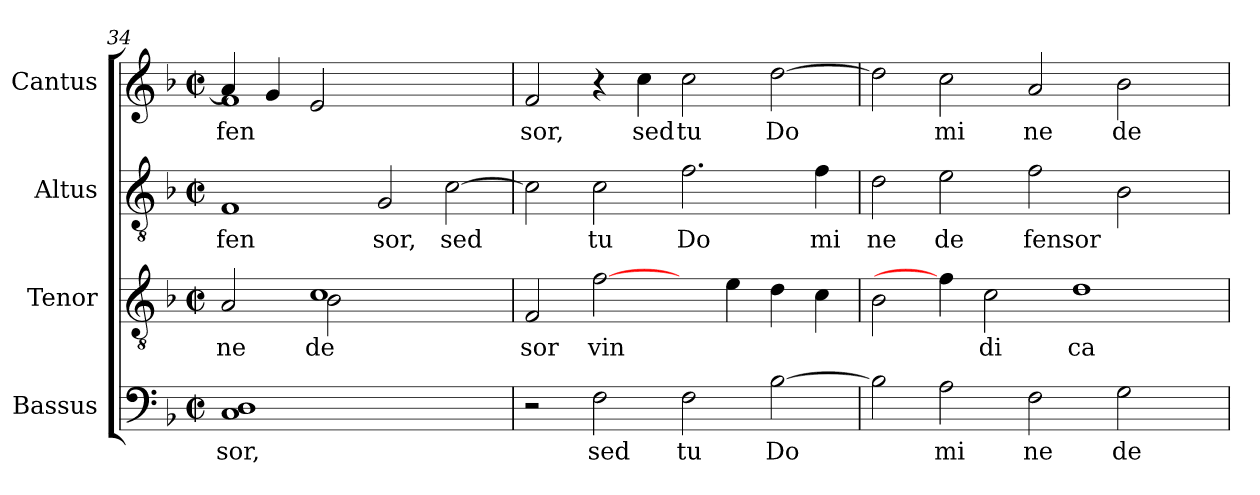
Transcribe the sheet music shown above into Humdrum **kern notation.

**kern	**text	**kern	**text	**kern	**text	**kern	**text
*part4	*part4	*part3	*part3	*part2	*part2	*part1	*part1
*staff4	*staff4	*staff3	*staff3	*staff2	*staff2	*staff1	*staff1
*I"Bassus	*	*I"Tenor	*	*I"Altus	*	*I"Cantus	*
*clefF4	*	*clefGv2	*	*clefGv2	*	*clefG2	*
*k[b-]	*	*k[b-]	*	*k[b-]	*	*k[b-]	*
*F:	*	*F:	*	*F:	*	*F:	*
*M2/2	*	*M2/2	*	*M2/2	*	*M2/2	*
*met(c|)	*	*met(c|)	*	*met(c|)	*	*met(c|)	*
=34	=34	=34	=34	=34	=34	=34	=34
!	!LO:LY:b:cj	!	!LO:LY:b:cj	!	!LO:LY:b:cj	!	!LO:LY:b:cj
*	*	*^	*	*	*	*^	*
1D 1C	sor,	2A/	2ryy	ne	1F	fen	4a/]	1f	fen
.	.	.	.	.	.	.	4g/	.	.
!	!	!	!	!LO:LY:b:cj	!	!	!	!	!
!	!	!	!	!LO:LY:b:cj	!	!	!	!	!
.	.	1c	2B-\	de	.	.	2e/	.	.
!	!	!	!	!	!	!LO:LY:b:cj	!	!	!
1ryy	.	.	2ryy	.	2G/	sor,	1ryy	1ryy	.
!	!	!	!	!	!	!LO:LY:b	!	!	!
.	.	2ryy	2ryy	.	[>2c\	sed	.	.	.
*	*	*	*	*	*	*	*v	*v	*
=35	=35	=35	=35	=35	=35	=35	=35	=35
!	!	!	!	!LO:LY:b:cj	!	!	!	!LO:LY:b:cj
*	*	*v	*v	*	*	*	*	*
2r	.	2F/	sor	2c\]	.	2f/	sor,
!	!LO:LY:b:cj	!	!LO:LY:b	!	!LO:LY:b:cj	!	!
2F\	sed	[2f\	vin	2c\	tu	4r	.
!	!	!	!	!	!	!	!LO:LY:b:cj
.	.	.	.	.	.	4cc\	sed
!	!LO:LY:b:cj	!	!	!	!LO:LY:b:cj	!	!LO:LY:b:cj
2F\	tu	4ryy	.	2.f\	Do	2cc\	tu
.	.	4e\	.	.	.	.	.
!	!LO:LY:b	!	!	!	!	!	!LO:LY:b
[>2B-\	Do	4d\	.	.	.	[>2dd\	Do
!	!	!	!	!	!LO:LY:b:cj	!	!
.	.	4c\	.	4f\	mi	.	.
=36	=36	=36	=36	=36	=36	=36	=36
!	!	!	!	!	!LO:LY:b:cj	!	!
2B-\]	.	2B-\	.	2d\	ne	2dd\]	.
!	!LO:LY:b:cj	!	!	!	!LO:LY:b:cj	!	!LO:LY:b:cj
2A\	mi	4f\]	.	2e\	de	2cc\	mi
!	!	!	!LO:LY:b:cj	!	!	!	!
.	.	2c\	di	.	.	.	.
!	!LO:LY:b:cj	!	!	!	!LO:LY:b	!	!LO:LY:b:cj
2F\	ne	.	.	2f\	fensor	2a/	ne
!	!	!	!LO:LY:b:cj	!	!	!	!
.	.	1d	ca	.	.	.	.
!	!LO:LY:b:cj	!	!	!	!	!	!LO:LY:b:cj
2G\	de	.	.	2B-\	.	2b-\	de
4ryy	.	.	.	4ryy	.	4ryy	.
=	=	=	=	=	=	=	=
*-	*-	*-	*-	*-	*-	*-	*-
